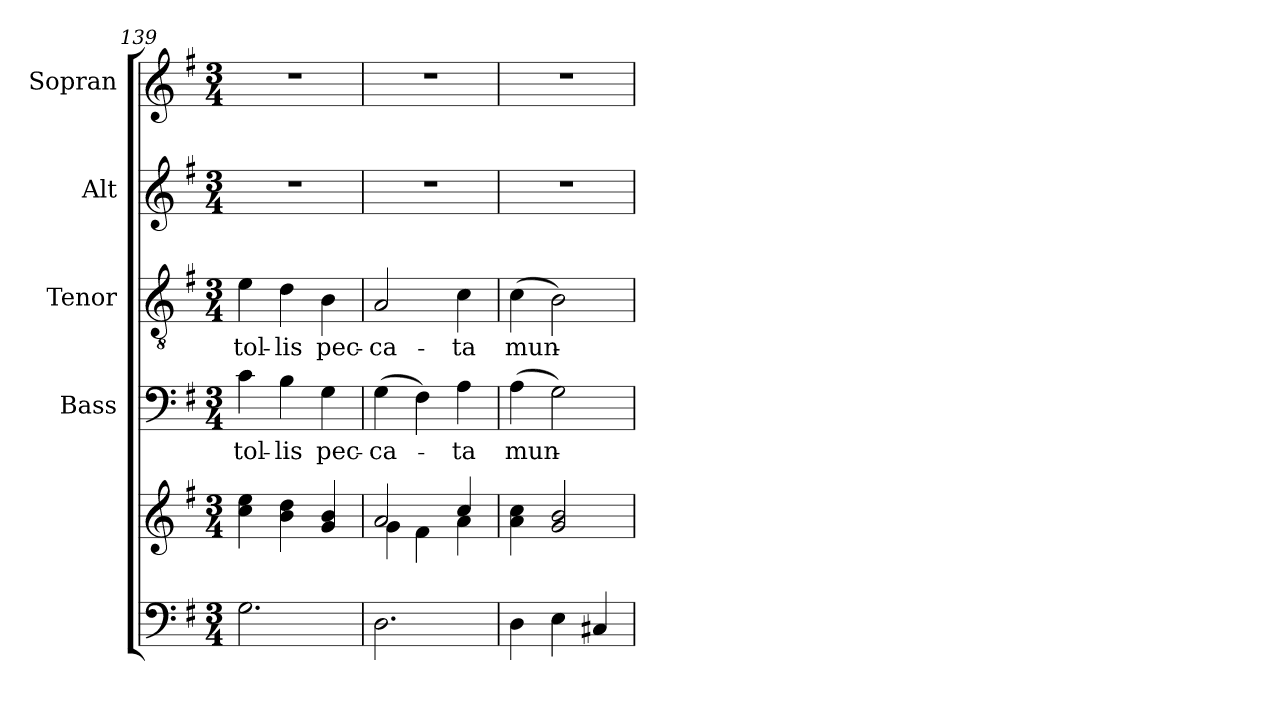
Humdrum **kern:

**kern	**kern	**kern	**text	**kern	**text	**kern	**kern
*part5	*part5	*part4	*part4	*part3	*part3	*part2	*part1
*staff6	*staff5	*staff4	*staff4	*staff3	*staff3	*staff2	*staff1
*	*	*I"Bass	*	*I"Tenor	*	*I"Alt	*I"Sopran
*	*	*I'B.	*	*I'T.	*	*I'A.	*I'S.
!!LO:PB:g=z
*clefF4	*clefG2	*clefF4	*	*clefGv2	*	*clefG2	*clefG2
*k[f#]	*k[f#]	*k[f#]	*	*k[f#]	*	*k[f#]	*k[f#]
*G:	*G:	*G:	*	*G:	*	*G:	*G:
*M3/4	*M3/4	*M3/4	*	*M3/4	*	*M3/4	*M3/4
=139	=139	=139	=139	=139	=139	=139	=139
!	!	!	!LO:LY:b	!	!LO:LY:b	!	!
2.G\	4cc\ 4ee\	4c\	tol-	4e\	tol-	2.r	2.r
!	!	!	!LO:LY:b	!	!LO:LY:b	!	!
.	4b\ 4dd\	4B\	-lis	4d\	-lis	.	.
!	!	!	!LO:LY:b	!	!LO:LY:b	!	!
.	4g/ 4b/	4G\	pec-	4B\	pec-	.	.
=140	=140	=140	=140	=140	=140	=140	=140
*	*^	*	*	*	*	*	*
!	!	!	!	!LO:LY:b	!	!LO:LY:b	!	!
2.D\	2a/	4g\	(>4G\	-ca-	2A/	-ca-	2.r	2.r
.	.	4f#\	4F#\)	.	.	.	.	.
!	!	!	!	!LO:LY:b	!	!LO:LY:b	!	!
.	4cc/	4a\	4A\	-ta	4c\	-ta	.	.
=141	=141	=141	=141	=141	=141	=141	=141	=141
!	!	!	!	!LO:LY:b	!	!LO:LY:b	!	!
*	*v	*v	*	*	*	*	*	*
4D\	4a\ 4cc\	(>4A\	mun-	(>4c\	mun-	2.r	2.r
4E\	2g/ 2b/	2G\)	.	2B\)	.	.	.
4C#X/	.	.	.	.	.	.	.
=	=	=	=	=	=	=	=
*-	*-	*-	*-	*-	*-	*-	*-
